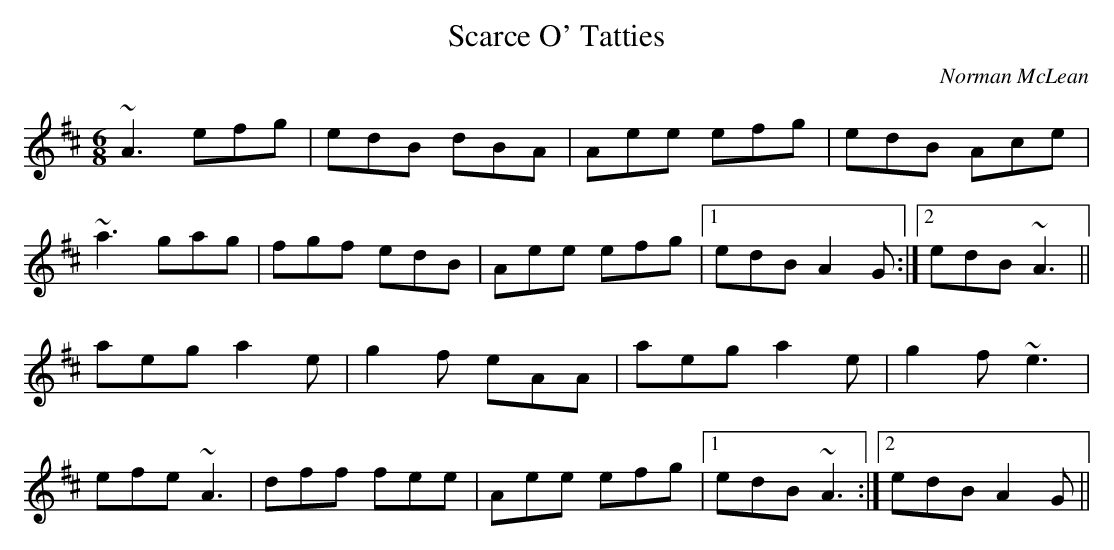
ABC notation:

X:1
T:Scarce O' Tatties
C:Norman McLean
M:6/8
L:1/8
K:Amix
~A3 efg|edB dBA|Aee efg|edB Ace|!
~a3 gag|fgf edB|Aee efg|1 edB A2G:|2 edB ~A3||!
aeg a2e|g2f eAA|aeg a2e|g2f ~e3|!
efe ~A3|dff fee|Aee efg|1 edB ~A3:|2 edB A2G||!
